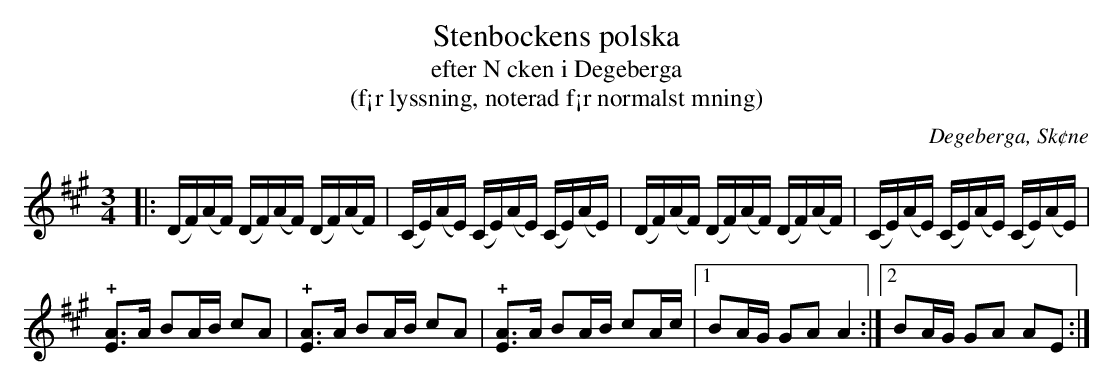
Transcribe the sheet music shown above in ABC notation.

X:1
T:Stenbockens polska
T:efter N cken i Degeberga
T:(f¡r lyssning, noterad f¡r normalst mning)
O:Degeberga, Sk¢ne
M:3/4
L:1/4
Q:100
K:A
[L:1/16]|: (DF)(AF) (DF)(AF) (DF)(AF) | (CE)(AE) (CE)(AE) (CE)(AE) | (DF)(AF) (DF)(AF) (DF)(AF) | (CE)(AE) (CE)(AE) (CE)(AE) |
[L:1/8] !+![EA]>A BA/B/ cA | !+![EA]>A BA/B/ cA | !+![EA]>A BA/B/ cA/c/ |1 BA/G/ GA A2 :|2 BA/G/ GA AE :|
